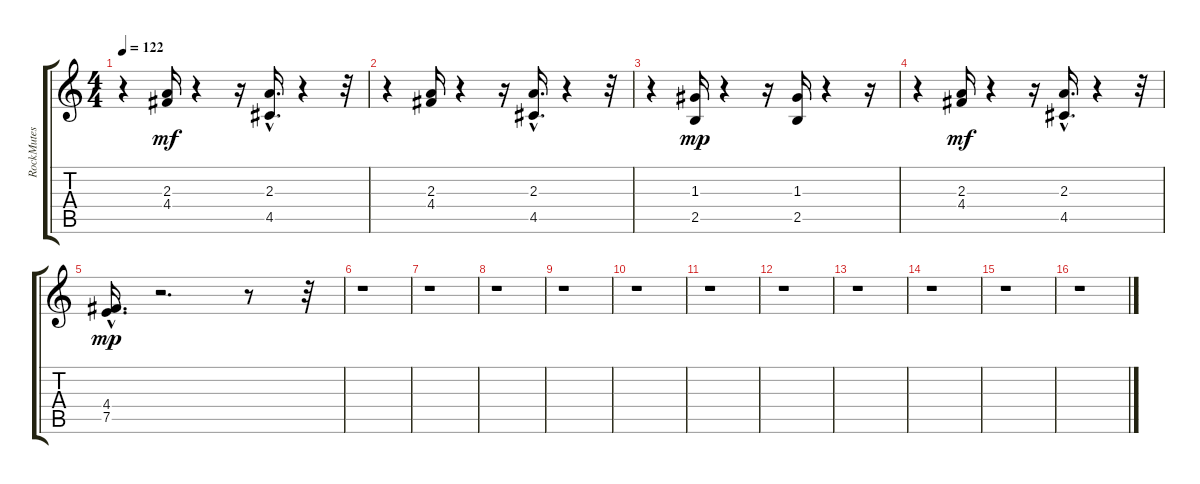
\track ("RockMutes" "RockMutes") {instrument distortionguitar}
\staff {score tabs}
\tuning (E4 B3 G3 D3 A2 E2) {hide}
\ts (4 4)
\tempo 122
\clef g2
\ks c
r.4{dy mf} (2.3 4.4).16 r.4 r.16 (2.3{hac} 4.5).16{d} r.4 r.32 |
r.4 (2.3 4.4).16 r.4 r.16 (2.3{hac} 4.5).16{d} r.4 r.32 |
r.4 (1.3 2.5).16{dy mp} r.4 r.16 (1.3 2.5).16 r.4 r.16 |
r.4 (2.3 4.4).16{dy mf} r.4 r.16 (2.3{hac} 4.5).16{d} r.4 r.32 |
(4.4{hac} 7.5).16{d dy mp} r.2{d} r.8 r.32 |
r.1 |
r.1 |
r.1 |
r.1 |
r.1 |
r.1 |
r.1 |
r.1 |
r.1 |
r.1 |
r.1
